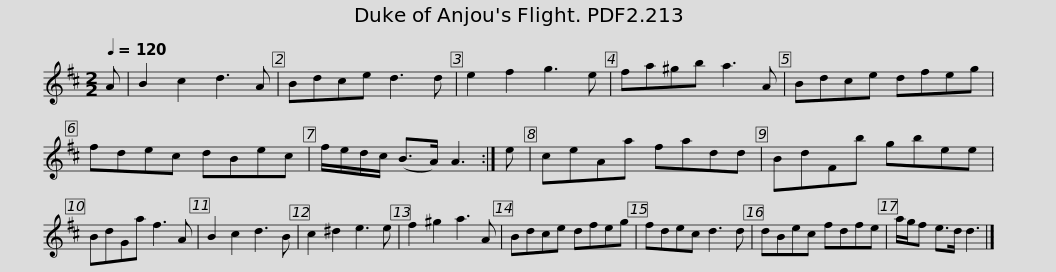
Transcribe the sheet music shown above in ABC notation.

X:1
L:1/8
Q:1/4=120
M:2/2
I:linebreak $
K:D
V:1 treble
V:1
 A | B2 c2 d3 A | Bdce d3 d | e2 f2 g3 e | fa^gb a3 A | %5
 Bdce dfeg | fdec dBec |$ f/e/d/c/ (B>A) A3 :| e | ceAa fadd | %10
 BdFb gbee | BdGa f3 A | B2 c2 d3 B | c2 ^d2 e3 e |$ f2 ^g2 a3 A | %15
 Bdce dfeg | fdec d3 d | dBec fdfe | a/g/f e>d d3 |] %19
